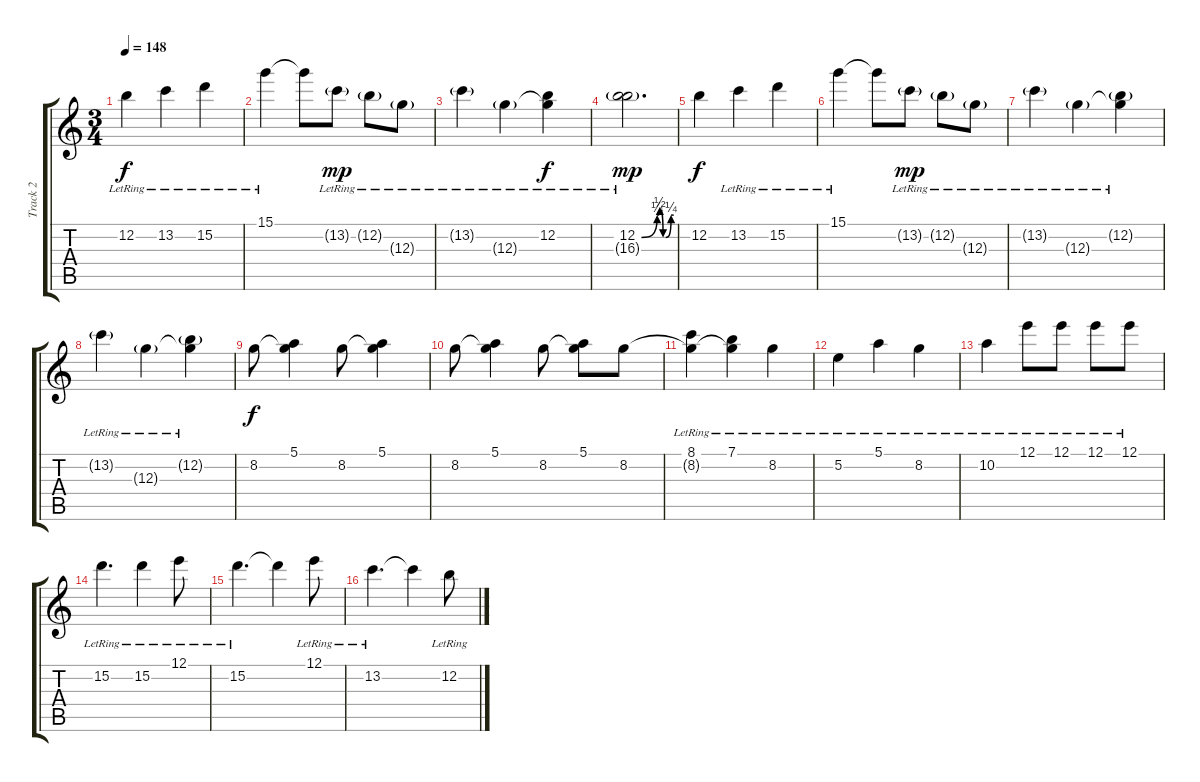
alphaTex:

\track ("Track 2" "Track 2") {instrument distortionguitar}
\staff {score tabs}
\tuning (E4 B3 G3 D3 A2 E2) {hide}
\ts (3 4)
\tempo 148
\clef g2
\ks c
12.2{lr}.4{dy f} 13.2{lr}.4 15.2{lr}.4 |
15.1{lr}.4 15.1{t}.8 13.2{g lr}.8{dy mp volume 16} 12.2{g lr}.8 12.3{g lr}.8 |
13.2{g lr}.4 12.3{g lr}.4 (12.2{lr} 12.3{t}).4{dy f volume 12} |
(12.2{be (custom 0 0 29 1 34 2 40 0 45 0 55 1 60 1) lr} 16.3{g}).2{d dy mp volume 14} |
12.2.4{dy f volume 10} 13.2{lr}.4{volume 14} 15.2{lr}.4 |
15.1{lr}.4 15.1{t}.8 13.2{g lr}.8{dy mp volume 16} 12.2{g lr}.8 12.3{g lr}.8 |
13.2{g lr}.4 12.3{g lr}.4 (12.2{g lr} 12.3{t}).4 |
13.2{g lr}.4 12.3{g lr}.4 (12.2{g lr} 12.3{t}).4 |
8.2.8{dy f volume 14} (5.1 8.2{t}).4 8.2.8 (5.1 8.2{t}).4 |
8.2.8 (5.1 8.2{t}).4 8.2.8 (5.1 8.2{t}).8 8.2.8 |
(8.1{lr} 8.2{t}).4 (7.1{lr} 8.2{t}).4 8.2{lr}.4 |
5.2{lr}.4 5.1{lr}.4 8.2{lr}.4 |
10.2{lr}.4 12.1{lr}.8 12.1{lr}.8 12.1{lr}.8 12.1{lr}.8 |
15.2{lr}.4{d} 15.2{lr}.4 12.1{lr}.8 |
15.2{lr}.4{d} 15.2{t}.4 12.1{lr}.8 |
13.2{lr}.4{d} 13.2{t}.4 12.2{lr}.8
